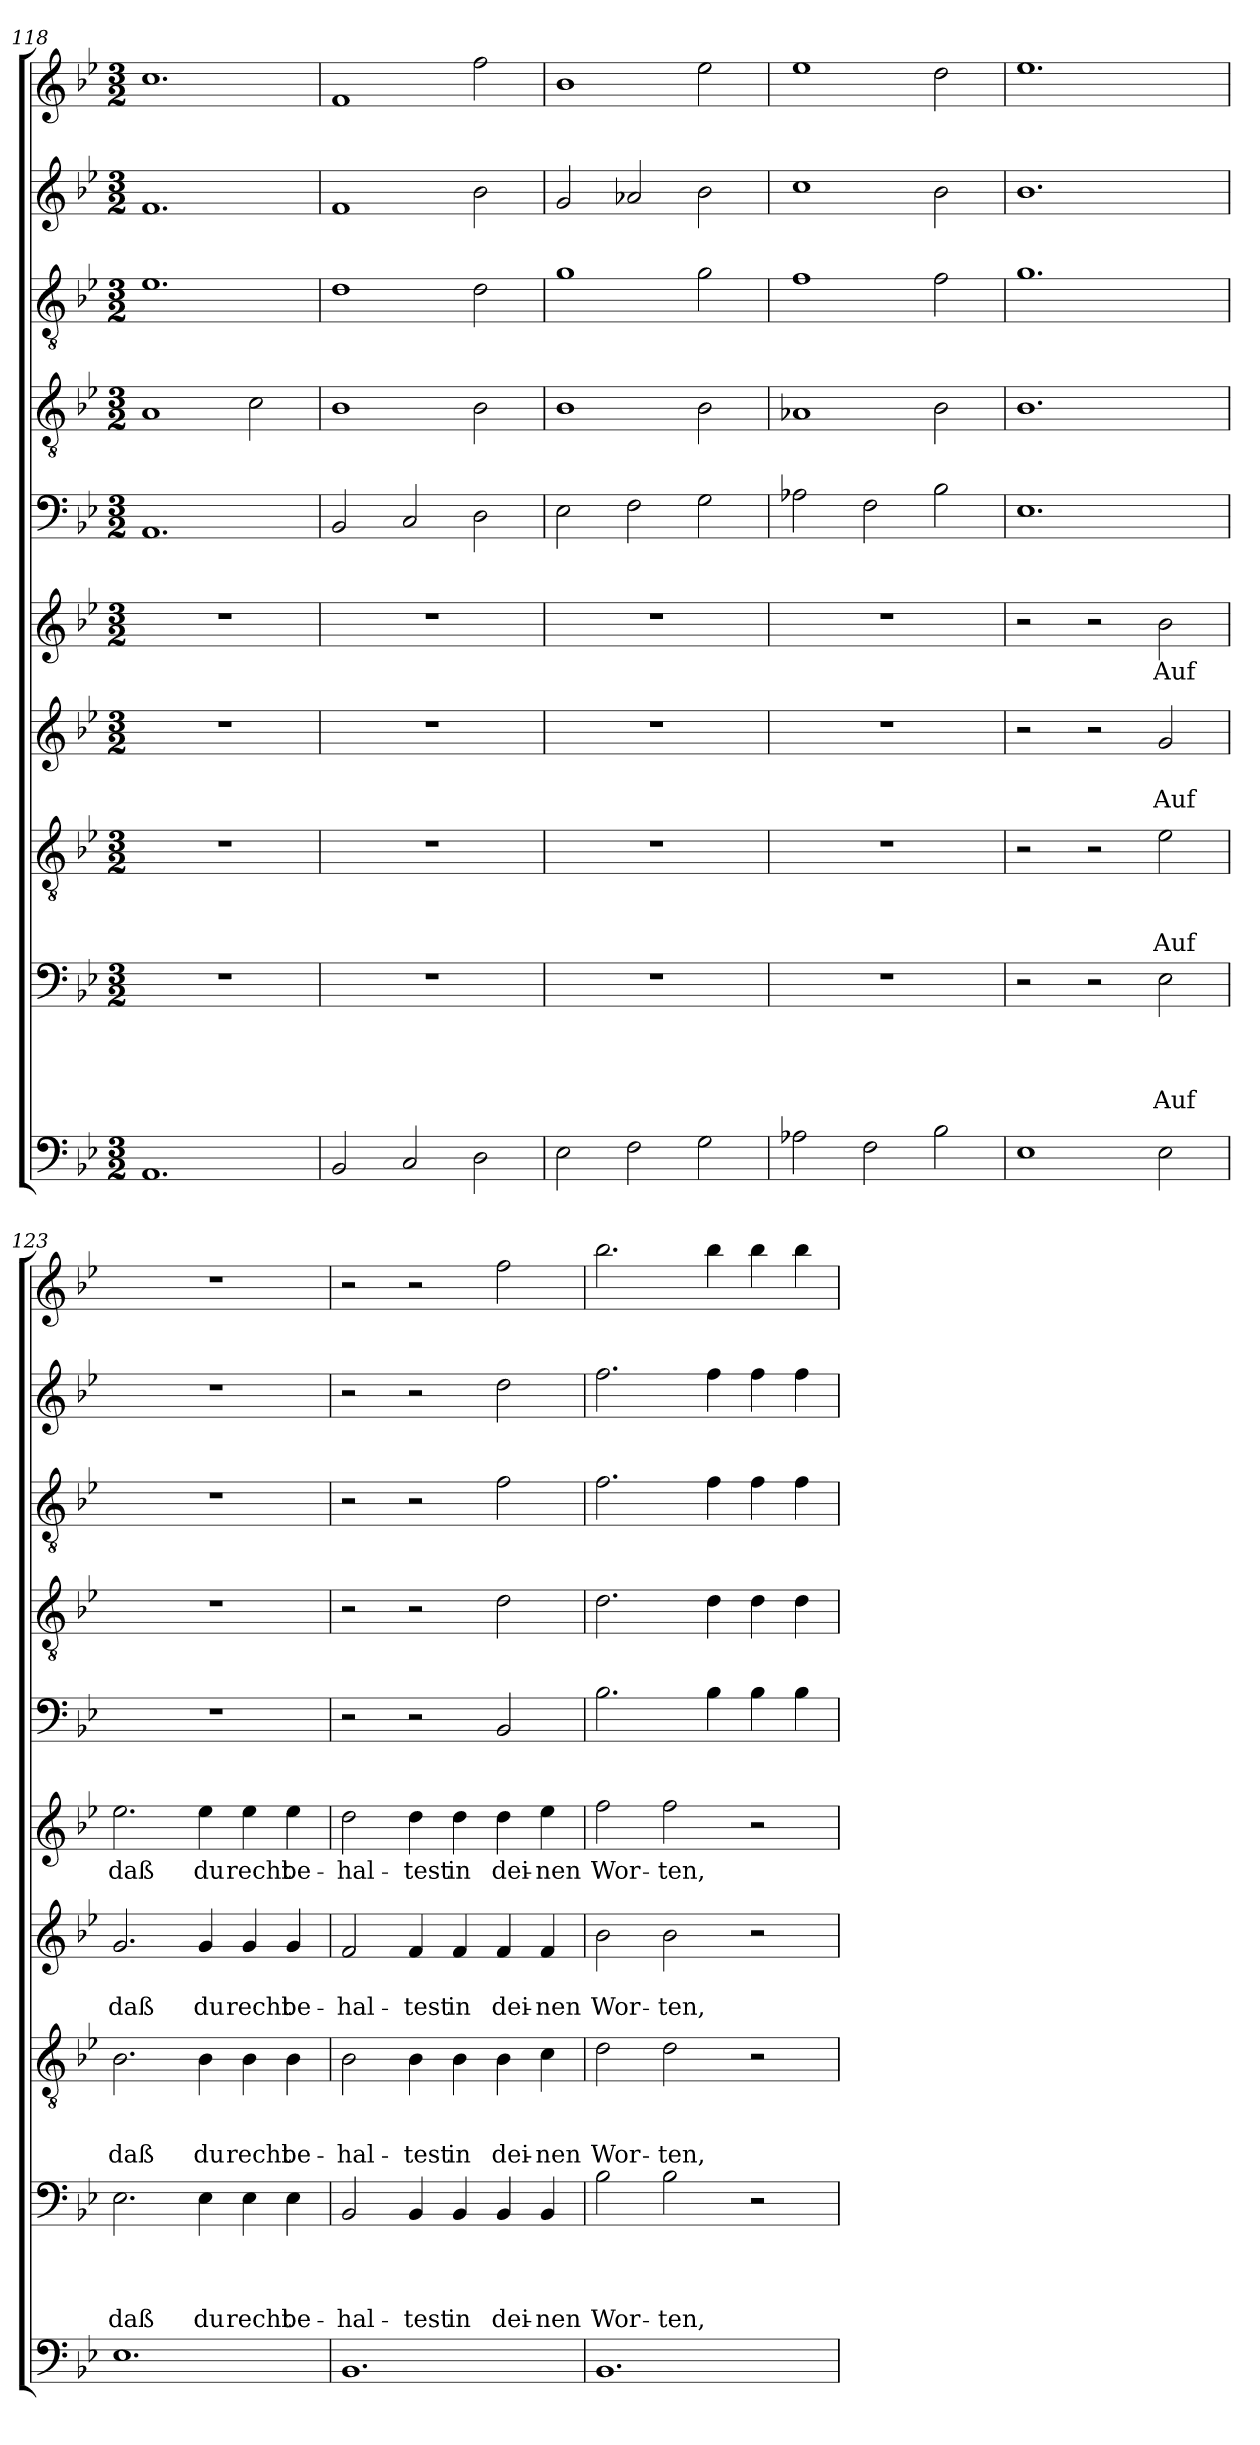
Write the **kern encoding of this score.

**kern	**kern	**text	**text	**text	**text	**kern	**text	**text	**text	**kern	**text	**text	**kern	**text	**kern	**kern	**kern	**kern	**kern
*part10	*part9	*part9	*part9	*part9	*part9	*part8	*part8	*part8	*part8	*part7	*part7	*part7	*part6	*part6	*part5	*part4	*part3	*part2	*part1
*staff10	*staff9	*staff9	*staff9	*staff9	*staff9	*staff8	*staff8	*staff8	*staff8	*staff7	*staff7	*staff7	*staff6	*staff6	*staff5	*staff4	*staff3	*staff2	*staff1
*clefF4	*clefF4	*	*	*	*	*clefGv2	*	*	*	*clefG2	*	*	*clefG2	*	*clefF4	*clefGv2	*clefGv2	*clefG2	*clefG2
*k[b-e-]	*k[b-e-]	*	*	*	*	*k[b-e-]	*	*	*	*k[b-e-]	*	*	*k[b-e-]	*	*k[b-e-]	*k[b-e-]	*k[b-e-]	*k[b-e-]	*k[b-e-]
*g:	*g:	*	*	*	*	*g:	*	*	*	*g:	*	*	*g:	*	*g:	*g:	*g:	*g:	*g:
*M3/2	*M3/2	*	*	*	*	*M3/2	*	*	*	*M3/2	*	*	*M3/2	*	*M3/2	*M3/2	*M3/2	*M3/2	*M3/2
=118	=118	=118	=118	=118	=118	=118	=118	=118	=118	=118	=118	=118	=118	=118	=118	=118	=118	=118	=118
1.AA	1.r	.	.	.	.	1.r	.	.	.	1.r	.	.	1.r	.	1.AA	1A	1.e-	1.f	1.cc
.	.	.	.	.	.	.	.	.	.	.	.	.	.	.	.	2c\	.	.	.
=119	=119	=119	=119	=119	=119	=119	=119	=119	=119	=119	=119	=119	=119	=119	=119	=119	=119	=119	=119
2BB-/	1.r	.	.	.	.	1.r	.	.	.	1.r	.	.	1.r	.	2BB-/	1B-	1d	1f	1f
2C/	.	.	.	.	.	.	.	.	.	.	.	.	.	.	2C/	.	.	.	.
2D\	.	.	.	.	.	.	.	.	.	.	.	.	.	.	2D\	2B-\	2d\	2b-\	2ff\
=120	=120	=120	=120	=120	=120	=120	=120	=120	=120	=120	=120	=120	=120	=120	=120	=120	=120	=120	=120
2E-\	1.r	.	.	.	.	1.r	.	.	.	1.r	.	.	1.r	.	2E-\	1B-	1g	2g/	1b-
2F\	.	.	.	.	.	.	.	.	.	.	.	.	.	.	2F\	.	.	2a-X/	.
2G\	.	.	.	.	.	.	.	.	.	.	.	.	.	.	2G\	2B-\	2g\	2b-\	2ee-\
=121	=121	=121	=121	=121	=121	=121	=121	=121	=121	=121	=121	=121	=121	=121	=121	=121	=121	=121	=121
2A-X\	1.r	.	.	.	.	1.r	.	.	.	1.r	.	.	1.r	.	2A-X\	1A-X	1f	1cc	1ee-
2F\	.	.	.	.	.	.	.	.	.	.	.	.	.	.	2F\	.	.	.	.
2B-\	.	.	.	.	.	.	.	.	.	.	.	.	.	.	2B-\	2B-\	2f\	2b-\	2dd\
=122	=122	=122	=122	=122	=122	=122	=122	=122	=122	=122	=122	=122	=122	=122	=122	=122	=122	=122	=122
1E-	2r	.	.	.	.	2r	.	.	.	2r	.	.	2r	.	1.E-	1.B-	1.g	1.b-	1.ee-
.	2r	.	.	.	.	2r	.	.	.	2r	.	.	2r	.	.	.	.	.	.
2E-\	2E-\	.	.	.	Auf	2e-\	.	.	Auf	2g/	.	Auf	2b-\	Auf	.	.	.	.	.
!!LO:PB:g=z
=123	=123	=123	=123	=123	=123	=123	=123	=123	=123	=123	=123	=123	=123	=123	=123	=123	=123	=123	=123
1.E-	2.E-\	.	.	.	daß	2.B-\	.	.	daß	2.g/	.	daß	2.ee-\	daß	1.r	1.r	1.r	1.r	1.r
.	4E-\	.	.	.	du	4B-\	.	.	du	4g/	.	du	4ee-\	du	.	.	.	.	.
.	4E-\	.	.	.	recht	4B-\	.	.	recht	4g/	.	recht	4ee-\	recht	.	.	.	.	.
.	4E-\	.	.	.	be-	4B-\	.	.	be-	4g/	.	be-	4ee-\	be-	.	.	.	.	.
=124	=124	=124	=124	=124	=124	=124	=124	=124	=124	=124	=124	=124	=124	=124	=124	=124	=124	=124	=124
1.BB-	2BB-/	.	.	.	-hal-	2B-\	.	.	-hal-	2f/	.	-hal-	2dd\	-hal-	2r	2r	2r	2r	2r
.	4BB-/	.	.	.	-test	4B-\	.	.	-test	4f/	.	-test	4dd\	-test	2r	2r	2r	2r	2r
.	4BB-/	.	.	.	in	4B-\	.	.	in	4f/	.	in	4dd\	in	.	.	.	.	.
.	4BB-/	.	.	.	dei-	4B-\	.	.	dei-	4f/	.	dei-	4dd\	dei-	2BB-/	2d\	2f\	2dd\	2ff\
.	4BB-/	.	.	.	-nen	4c\	.	.	-nen	4f/	.	-nen	4ee-\	-nen	.	.	.	.	.
=125	=125	=125	=125	=125	=125	=125	=125	=125	=125	=125	=125	=125	=125	=125	=125	=125	=125	=125	=125
1.BB-	2B-\	.	.	.	Wor-	2d\	.	.	Wor-	2b-\	.	Wor-	2ff\	Wor-	2.B-\	2.d\	2.f\	2.ff\	2.bb-\
.	2B-\	.	.	.	-ten,	2d\	.	.	-ten,	2b-\	.	-ten,	2ff\	-ten,	.	.	.	.	.
.	.	.	.	.	.	.	.	.	.	.	.	.	.	.	4B-\	4d\	4f\	4ff\	4bb-\
.	2r	.	.	.	.	2r	.	.	.	2r	.	.	2r	.	4B-\	4d\	4f\	4ff\	4bb-\
.	.	.	.	.	.	.	.	.	.	.	.	.	.	.	4B-\	4d\	4f\	4ff\	4bb-\
=	=	=	=	=	=	=	=	=	=	=	=	=	=	=	=	=	=	=	=
*-	*-	*-	*-	*-	*-	*-	*-	*-	*-	*-	*-	*-	*-	*-	*-	*-	*-	*-	*-
